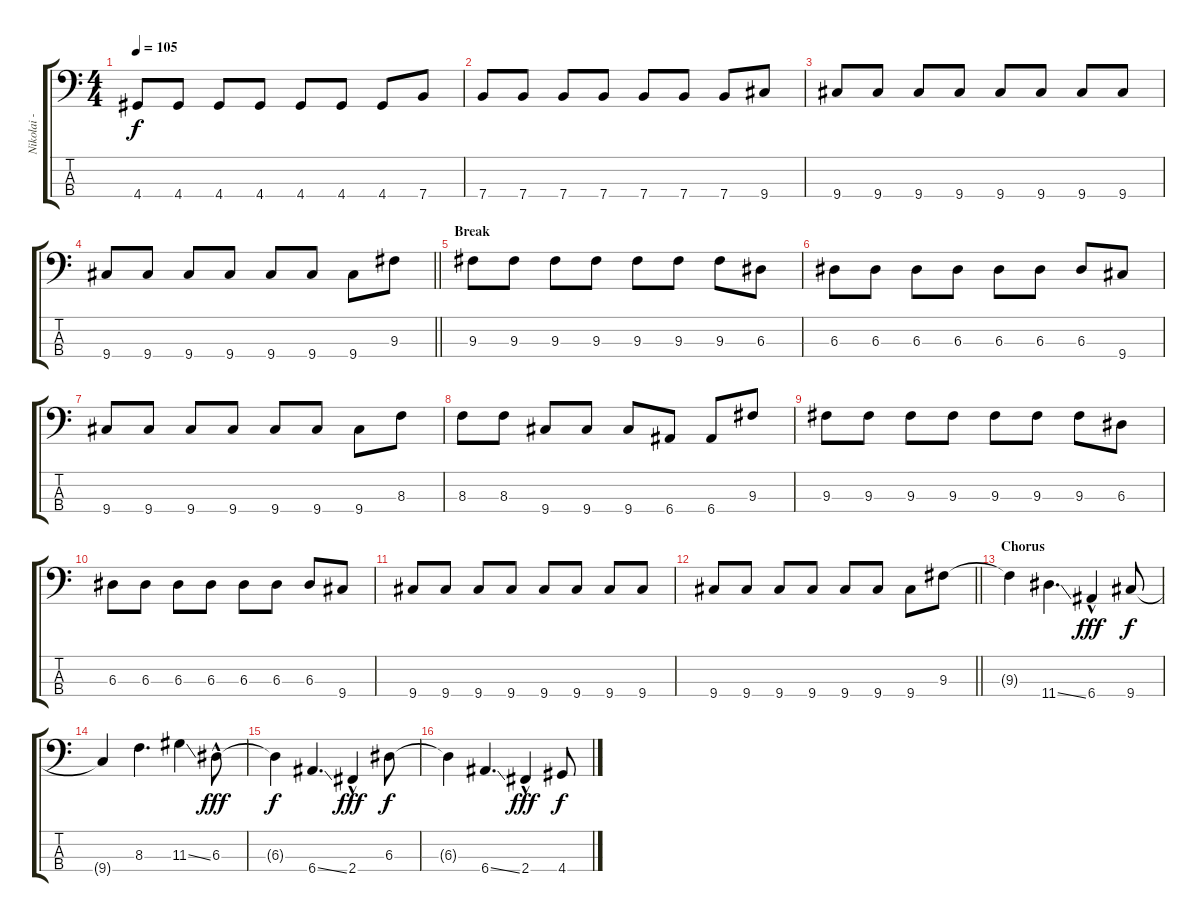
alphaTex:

\track ("Nikolai - Bass RSE" "Nikolai - ") {instrument electricbassfinger}
\staff {score tabs}
\tuning (G2 D2 A1 E1) {hide}
\ts (4 4)
\tempo 105
\clef f4
\ks c
4.4.8{dy f} 4.4.8 4.4.8 4.4.8 4.4.8 4.4.8 4.4.8 7.4.8 |
7.4.8 7.4.8 7.4.8 7.4.8 7.4.8 7.4.8 7.4.8 9.4.8 |
9.4.8 9.4.8 9.4.8 9.4.8 9.4.8 9.4.8 9.4.8 9.4.8 |
\barLineRight lightlight
9.4.8 9.4.8 9.4.8 9.4.8 9.4.8 9.4.8 9.4.8 9.3.8 |
\section ("" "Break")
9.3.8 9.3.8 9.3.8 9.3.8 9.3.8 9.3.8 9.3.8 6.3.8 |
6.3.8 6.3.8 6.3.8 6.3.8 6.3.8 6.3.8 6.3.8 9.4.8 |
9.4.8 9.4.8 9.4.8 9.4.8 9.4.8 9.4.8 9.4.8 8.3.8 |
8.3.8 8.3.8 9.4.8 9.4.8 9.4.8 6.4.8 6.4.8 9.3.8 |
9.3.8 9.3.8 9.3.8 9.3.8 9.3.8 9.3.8 9.3.8 6.3.8 |
6.3.8 6.3.8 6.3.8 6.3.8 6.3.8 6.3.8 6.3.8 9.4.8 |
9.4.8 9.4.8 9.4.8 9.4.8 9.4.8 9.4.8 9.4.8 9.4.8 |
\barLineRight lightlight
9.4.8 9.4.8 9.4.8 9.4.8 9.4.8 9.4.8 9.4.8 9.3.8 |
\section ("" "Chorus")
9.3{t}.4 11.4{ss}.4{d} 6.4{hac}.4{dy fff} 9.4.8{dy f} |
9.4{t}.4 8.3.4{d} 11.3{ss}.4 6.3{hac}.8{dy fff} |
6.3{t}.4{dy f} 6.4{ss}.4{d} 2.4{hac}.4{dy fff} 6.3.8{dy f} |
6.3{t}.4 6.4{ss}.4{d} 2.4{hac}.4{dy fff} 4.4.8{dy f}
